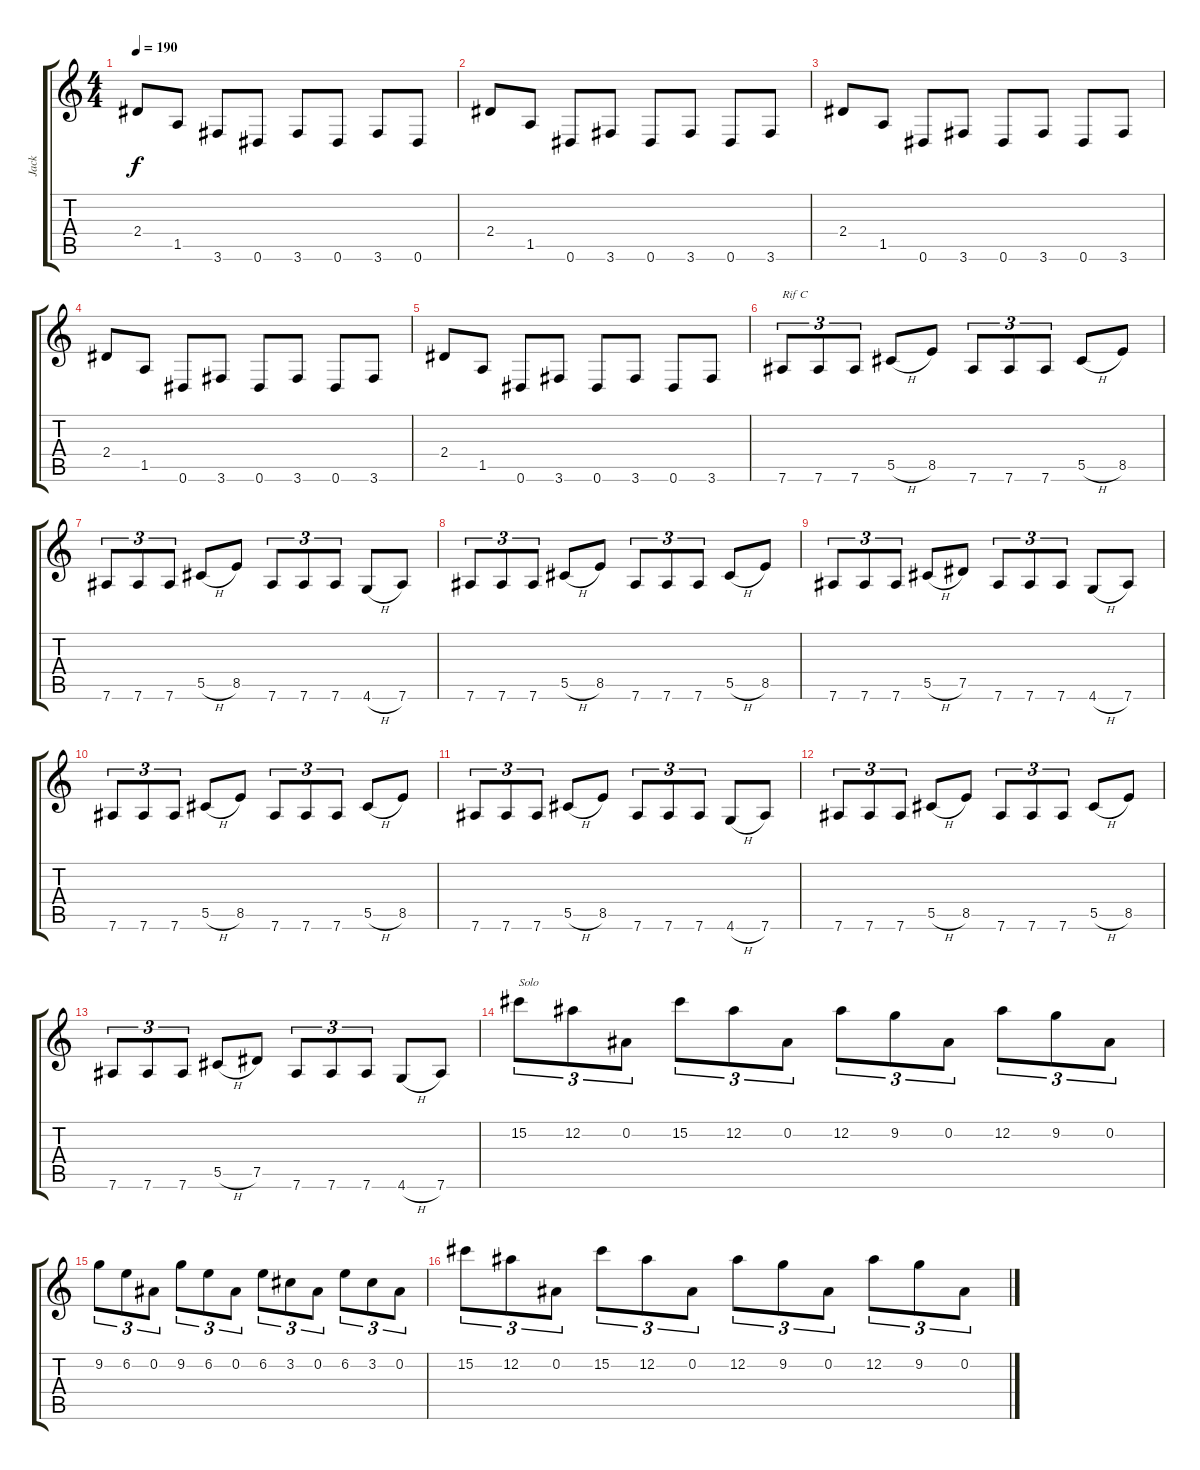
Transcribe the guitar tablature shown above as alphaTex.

\track ("Jack" "Jack") {instrument distortionguitar}
\staff {score tabs}
\tuning (Eb4 Bb3 Gb3 Db3 Ab2 Eb2) {hide}
\ts (4 4)
\tempo 190
\clef g2
\ks c
2.4.8{dy f} 1.5.8 3.6.8 0.6.8 3.6.8 0.6.8 3.6.8 0.6.8 |
2.4.8 1.5.8 0.6.8 3.6.8 0.6.8 3.6.8 0.6.8 3.6.8 |
2.4.8 1.5.8 0.6.8 3.6.8 0.6.8 3.6.8 0.6.8 3.6.8 |
2.4.8 1.5.8 0.6.8 3.6.8 0.6.8 3.6.8 0.6.8 3.6.8 |
2.4.8 1.5.8 0.6.8 3.6.8 0.6.8 3.6.8 0.6.8 3.6.8 |
7.6.8{tu (3 2) txt "Rif C"} 7.6.8{tu (3 2)} 7.6.8{tu (3 2)} 5.5{h}.8 8.5.8 7.6.8{tu (3 2)} 7.6.8{tu (3 2)} 7.6.8{tu (3 2)} 5.5{h}.8 8.5.8 |
7.6.8{tu (3 2)} 7.6.8{tu (3 2)} 7.6.8{tu (3 2)} 5.5{h}.8 8.5.8 7.6.8{tu (3 2)} 7.6.8{tu (3 2)} 7.6.8{tu (3 2)} 4.6{h}.8 7.6.8 |
7.6.8{tu (3 2)} 7.6.8{tu (3 2)} 7.6.8{tu (3 2)} 5.5{h}.8 8.5.8 7.6.8{tu (3 2)} 7.6.8{tu (3 2)} 7.6.8{tu (3 2)} 5.5{h}.8 8.5.8 |
7.6.8{tu (3 2)} 7.6.8{tu (3 2)} 7.6.8{tu (3 2)} 5.5{h}.8 7.5.8 7.6.8{tu (3 2)} 7.6.8{tu (3 2)} 7.6.8{tu (3 2)} 4.6{h}.8 7.6.8 |
7.6.8{tu (3 2)} 7.6.8{tu (3 2)} 7.6.8{tu (3 2)} 5.5{h}.8 8.5.8 7.6.8{tu (3 2)} 7.6.8{tu (3 2)} 7.6.8{tu (3 2)} 5.5{h}.8 8.5.8 |
7.6.8{tu (3 2)} 7.6.8{tu (3 2)} 7.6.8{tu (3 2)} 5.5{h}.8 8.5.8 7.6.8{tu (3 2)} 7.6.8{tu (3 2)} 7.6.8{tu (3 2)} 4.6{h}.8 7.6.8 |
7.6.8{tu (3 2)} 7.6.8{tu (3 2)} 7.6.8{tu (3 2)} 5.5{h}.8 8.5.8 7.6.8{tu (3 2)} 7.6.8{tu (3 2)} 7.6.8{tu (3 2)} 5.5{h}.8 8.5.8 |
7.6.8{tu (3 2)} 7.6.8{tu (3 2)} 7.6.8{tu (3 2)} 5.5{h}.8 7.5.8 7.6.8{tu (3 2)} 7.6.8{tu (3 2)} 7.6.8{tu (3 2)} 4.6{h}.8 7.6.8 |
15.2.8{tu (3 2) txt "Solo"} 12.2.8{tu (3 2)} 0.2.8{tu (3 2)} 15.2.8{tu (3 2)} 12.2.8{tu (3 2)} 0.2.8{tu (3 2)} 12.2.8{tu (3 2)} 9.2.8{tu (3 2)} 0.2.8{tu (3 2)} 12.2.8{tu (3 2)} 9.2.8{tu (3 2)} 0.2.8{tu (3 2)} |
9.2.8{tu (3 2)} 6.2.8{tu (3 2)} 0.2.8{tu (3 2)} 9.2.8{tu (3 2)} 6.2.8{tu (3 2)} 0.2.8{tu (3 2)} 6.2.8{tu (3 2)} 3.2.8{tu (3 2)} 0.2.8{tu (3 2)} 6.2.8{tu (3 2)} 3.2.8{tu (3 2)} 0.2.8{tu (3 2)} |
15.2.8{tu (3 2)} 12.2.8{tu (3 2)} 0.2.8{tu (3 2)} 15.2.8{tu (3 2)} 12.2.8{tu (3 2)} 0.2.8{tu (3 2)} 12.2.8{tu (3 2)} 9.2.8{tu (3 2)} 0.2.8{tu (3 2)} 12.2.8{tu (3 2)} 9.2.8{tu (3 2)} 0.2.8{tu (3 2)}
